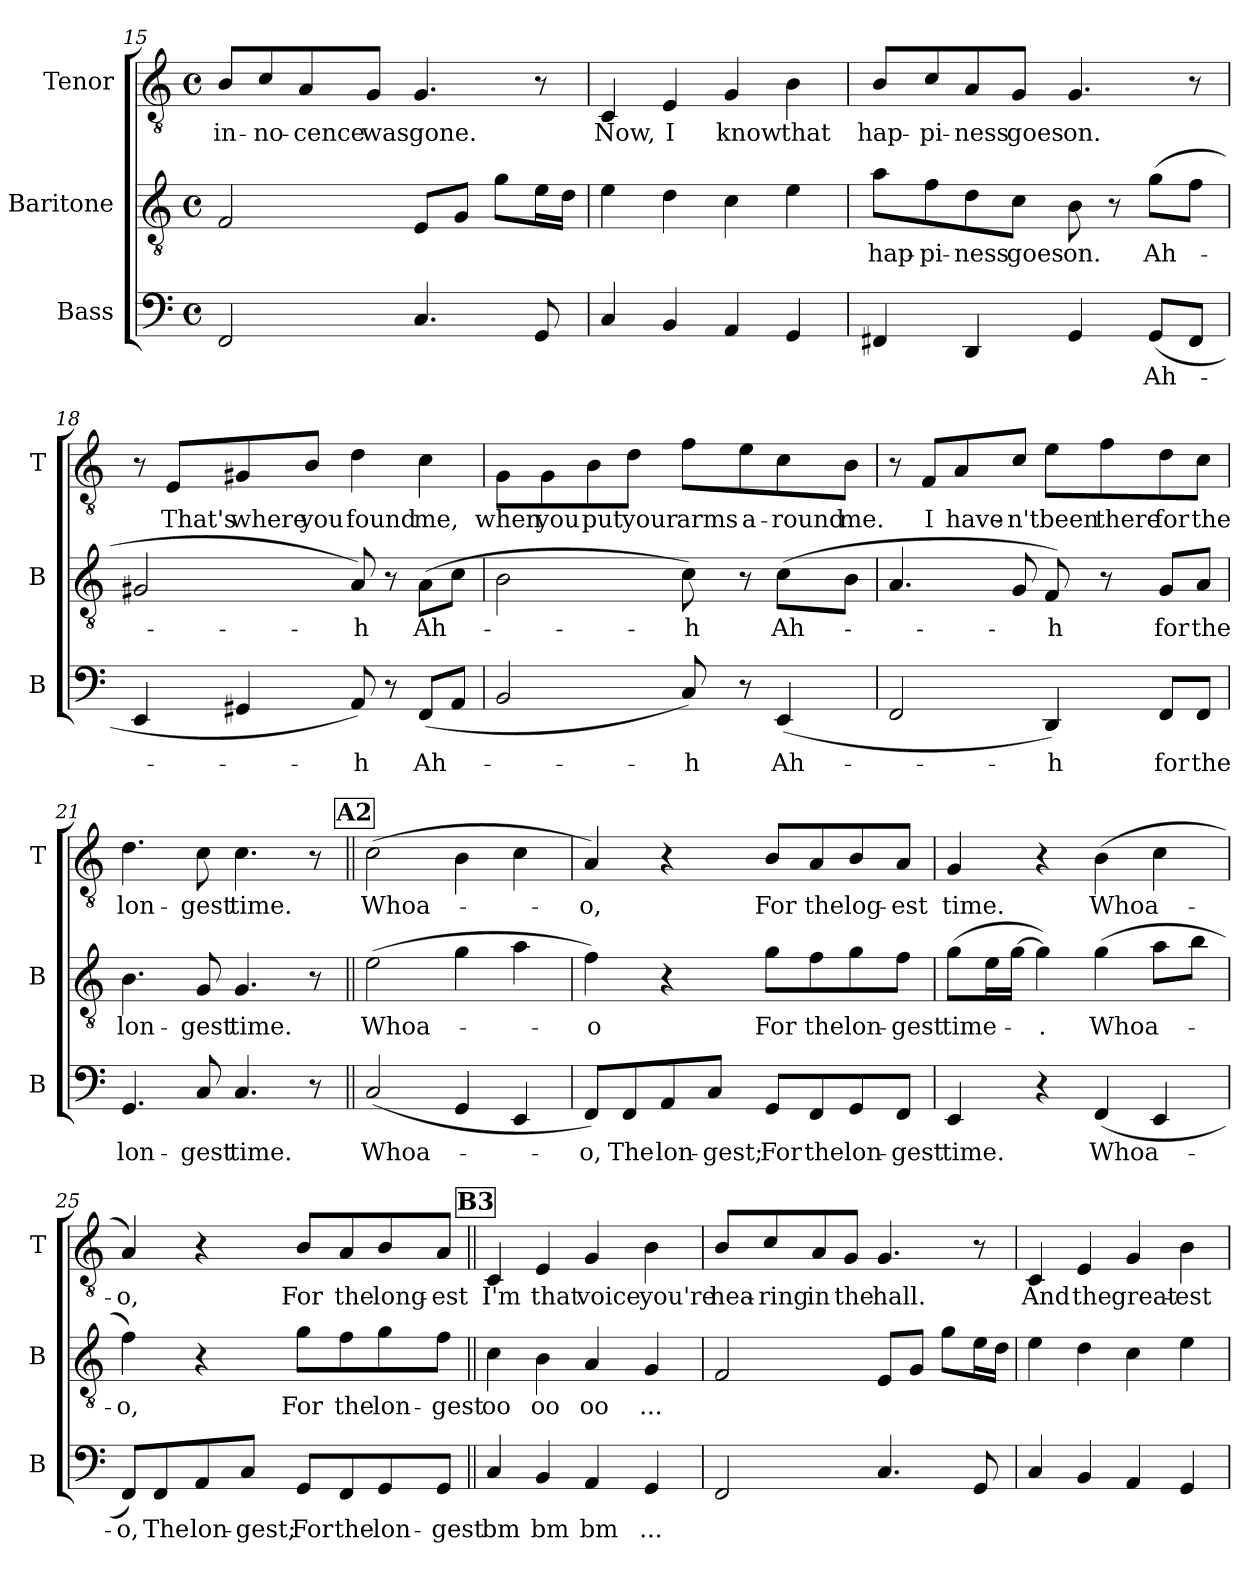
**kern	**text	**kern	**text	**kern	**text
*part3	*part3	*part2	*part2	*part1	*part1
*staff3	*staff3	*staff2	*staff2	*staff1	*staff1
*I"Bass	*	*I"Baritone	*	*I"Tenor	*
*I'B	*	*I'B	*	*I'T	*
*clefF4	*	*clefGv2	*	*clefGv2	*
*k[]	*	*k[]	*	*k[]	*
*M4/4	*	*M4/4	*	*M4/4	*
*met(c)	*	*met(c)	*	*met(c)	*
=15	=15	=15	=15	=15	=15
2FF/	.	2F/	.	8B/L	in-
.	.	.	.	8c/	-no-
.	.	.	.	8A/	-cence
.	.	.	.	8G/J	was
4.C/	.	8E/L	.	4.G/	gone.
.	.	8G/J	.	.	.
.	.	8g\L	.	.	.
8GG/	.	16e\L	.	8r	.
.	.	16d\JJ	.	.	.
=16	=16	=16	=16	=16	=16
4C/	.	4e\	.	4C/	Now,
4BB/	.	4d\	.	4E/	I
4AA/	.	4c\	.	4G/	know
4GG/	.	4e\	.	4B\	that
=17	=17	=17	=17	=17	=17
4FF#X/	.	8a\L	hap-	8B/L	hap-
.	.	8f\	-pi-	8c/	-pi-
4DD/	.	8d\	-ness	8A/	-ness
.	.	8c\J	goes	8G/J	goes
4GG/	.	8B\	on.	4.G/	on.
.	.	8r	.	.	.
(8GG/L	Ah-	(8g\L	Ah-	.	.
8FF#/J	.	8f\J	.	8r	.
!!LO:PB:g=z
=18	=18	=18	=18	=18	=18
4EE/	.	2G#X/	.	8r	.
.	.	.	.	8E/L	That's
4GG#X/	.	.	.	8G#X/	where
.	.	.	.	8B/J	you
8AA/)	-h	8A/)	-h	4d\	found
8r	.	8r	.	.	.
(8FF/L	Ah-	(8A\L	Ah-	4c\	me,
8AA/J	.	8c\J	.	.	.
=19	=19	=19	=19	=19	=19
2BB/	.	2B\	.	8G\L	when
.	.	.	.	8G\	you
.	.	.	.	8B\	put
.	.	.	.	8d\J	your
8C/)	-h	8c\)	-h	8f\L	arms
8r	.	8r	.	8e\	a-
(4EE/	Ah-	(8c\L	Ah-	8c\	-round
.	.	8B\J	.	8B\J	me.
=20	=20	=20	=20	=20	=20
2FF/	.	4.A/	.	8r	.
.	.	.	.	8F/L	I
.	.	.	.	8A/	have-
.	.	8G/	.	8c/J	-n't
4DD/)	-h	8F/)	-h	8e\L	been
.	.	8r	.	8f\	there
8FF/L	for	8G/L	for	8d\	for
8FF/J	the	8A/J	the	8c\J	the
=21	=21	=21	=21	=21	=21
4.GG/	lon-	4.B\	lon-	4.d\	lon-
8C/	-gest	8G/	-gest	8c\	-gest
4.C/	time.	4.G/	time.	4.c\	time.
8r	.	8r	.	8r	.
!!LO:LB:g=z
!!LO:REH:place=s1:a:B:fs=14:t=A2
=22||	=22||	=22||	=22||	=22||	=22||
(2C/	Whoa-	(2e\	Whoa-	(2c\	Whoa-
4GG/	.	4g\	.	4B\	.
4EE/	.	4a\	.	4c\	.
=23	=23	=23	=23	=23	=23
8FF/L)	-o,	4f\)	-o	4A/)	-o,
8FF/	The	.	.	.	.
8AA/	lon-	4r	.	4r	.
8C/J	-gest;	.	.	.	.
8GG/L	For	8g\L	For	8B/L	For
8FF/	the	8f\	the	8A/	the
8GG/	lon-	8g\	lon-	8B/	log-
8FF/J	-gest	8f\J	-gest	8A/J	-est
=24	=24	=24	=24	=24	=24
4EE/	time.	(8g\L	time-	4G/	time.
.	.	16e\L	.	.	.
.	.	[16g\JJ	.	.	.
4r	.	4g\])	-.	4r	.
(4FF/	Whoa-	(4g\	Whoa-	(4B\	Whoa-
4EE/	.	8a\L	.	4c\	.
.	.	8b\J	.	.	.
=25	=25	=25	=25	=25	=25
8FF/L)	-o,	4f\)	-o,	4A/)	-o,
8FF/	The	.	.	.	.
8AA/	lon-	4r	.	4r	.
8C/J	-gest;	.	.	.	.
8GG/L	For	8g\L	For	8B/L	For
8FF/	the	8f\	the	8A/	the
8GG/	lon-	8g\	lon-	8B/	long-
8GG/J	-gest	8f\J	-gest	8A/J	-est
!!LO:LB:g=z
!!LO:REH:place=s1:a:B:fs=14:t=B3
=26||	=26||	=26||	=26||	=26||	=26||
4C/	bm	4c\	oo	4C/	I'm
4BB/	bm	4B\	oo	4E/	that
4AA/	bm	4A/	oo	4G/	voice
4GG/	...	4G/	...	4B\	you're
=27	=27	=27	=27	=27	=27
2FF/	.	2F/	.	8B/L	hea-
.	.	.	.	8c/	-ring
.	.	.	.	8A/	in
.	.	.	.	8G/J	the
4.C/	.	8E/L	.	4.G/	hall.
.	.	8G/J	.	.	.
.	.	8g\L	.	.	.
8GG/	.	16e\L	.	8r	.
.	.	16d\JJ	.	.	.
=28	=28	=28	=28	=28	=28
4C/	.	4e\	.	4C/	And
4BB/	.	4d\	.	4E/	the
4AA/	.	4c\	.	4G/	great-
4GG/	.	4e\	.	4B\	-est
=	=	=	=	=	=
*-	*-	*-	*-	*-	*-
